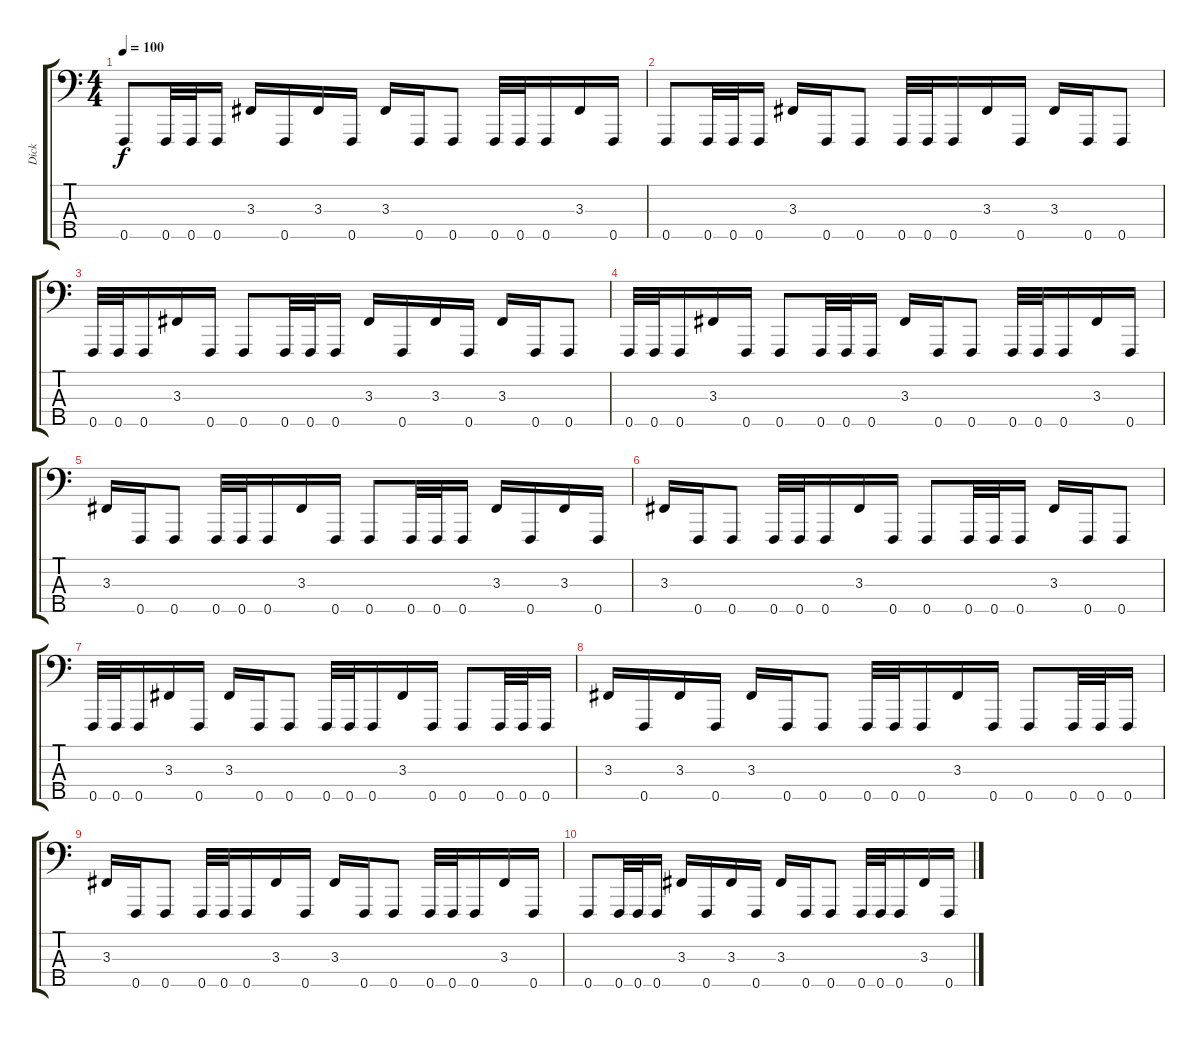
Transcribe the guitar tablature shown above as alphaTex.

\track ("Dick" "Dick") {instrument electricbasspick}
\staff {score tabs}
\tuning (Db2 Ab1 Eb1 Bb0 F0) {hide}
\ts (4 4)
\tempo 100
\clef f4
\ks c
0.5.8{dy f} 0.5.32 0.5.32 0.5.16 3.3.16 0.5.16 3.3.16 0.5.16 3.3.16 0.5.16 0.5.8 0.5.32 0.5.32 0.5.16 3.3.16 0.5.16 |
0.5.8 0.5.32 0.5.32 0.5.16 3.3.16 0.5.16 0.5.8 0.5.32 0.5.32 0.5.16 3.3.16 0.5.16 3.3.16 0.5.16 0.5.8 |
0.5.32{volume 5} 0.5.32 0.5.16 3.3.16 0.5.16 0.5.8 0.5.32 0.5.32 0.5.16 3.3.16 0.5.16 3.3.16 0.5.16 3.3.16 0.5.16 0.5.8 |
0.5.32 0.5.32 0.5.16 3.3.16 0.5.16 0.5.8 0.5.32 0.5.32 0.5.16 3.3.16 0.5.16 0.5.8 0.5.32 0.5.32 0.5.16 3.3.16 0.5.16 |
3.3.16 0.5.16 0.5.8 0.5.32 0.5.32 0.5.16 3.3.16 0.5.16 0.5.8 0.5.32 0.5.32 0.5.16 3.3.16 0.5.16 3.3.16 0.5.16 |
3.3.16 0.5.16 0.5.8 0.5.32 0.5.32 0.5.16 3.3.16 0.5.16 0.5.8 0.5.32 0.5.32 0.5.16 3.3.16 0.5.16 0.5.8 |
0.5.32 0.5.32 0.5.16 3.3.16 0.5.16 3.3.16 0.5.16 0.5.8 0.5.32 0.5.32 0.5.16 3.3.16 0.5.16 0.5.8 0.5.32 0.5.32 0.5.16 |
3.3.16 0.5.16 3.3.16 0.5.16 3.3.16 0.5.16 0.5.8 0.5.32 0.5.32 0.5.16 3.3.16 0.5.16 0.5.8 0.5.32 0.5.32 0.5.16 |
3.3.16 0.5.16 0.5.8 0.5.32 0.5.32 0.5.16 3.3.16 0.5.16 3.3.16 0.5.16 0.5.8 0.5.32 0.5.32 0.5.16 3.3.16 0.5.16 |
0.5.8 0.5.32 0.5.32 0.5.16 3.3.16 0.5.16 3.3.16 0.5.16 3.3.16 0.5.16 0.5.8 0.5.32 0.5.32 0.5.16 3.3.16 0.5.16
